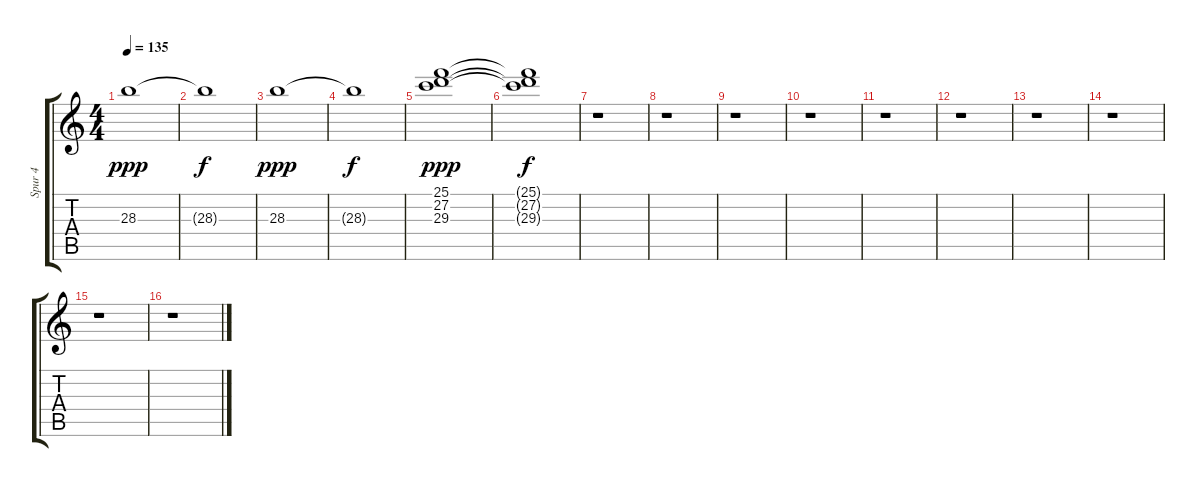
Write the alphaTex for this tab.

\track ("Spur 4" "Spur 4") {instrument rockorgan}
\staff {score tabs}
\tuning (E4 B3 G3 D3 A2 E2) {hide}
\ts (4 4)
\tempo 135
\clef g2
\ks c
28.3.1{dy ppp} |
28.3{t}.1{dy f} |
28.3.1{dy ppp} |
28.3{t}.1{dy f} |
(25.1 27.2 29.3).1{dy ppp} |
(25.1{t} 27.2{t} 29.3{t}).1{dy f} |
r.1 |
r.1 |
r.1 |
r.1 |
r.1 |
r.1 |
r.1 |
r.1 |
r.1 |
r.1
